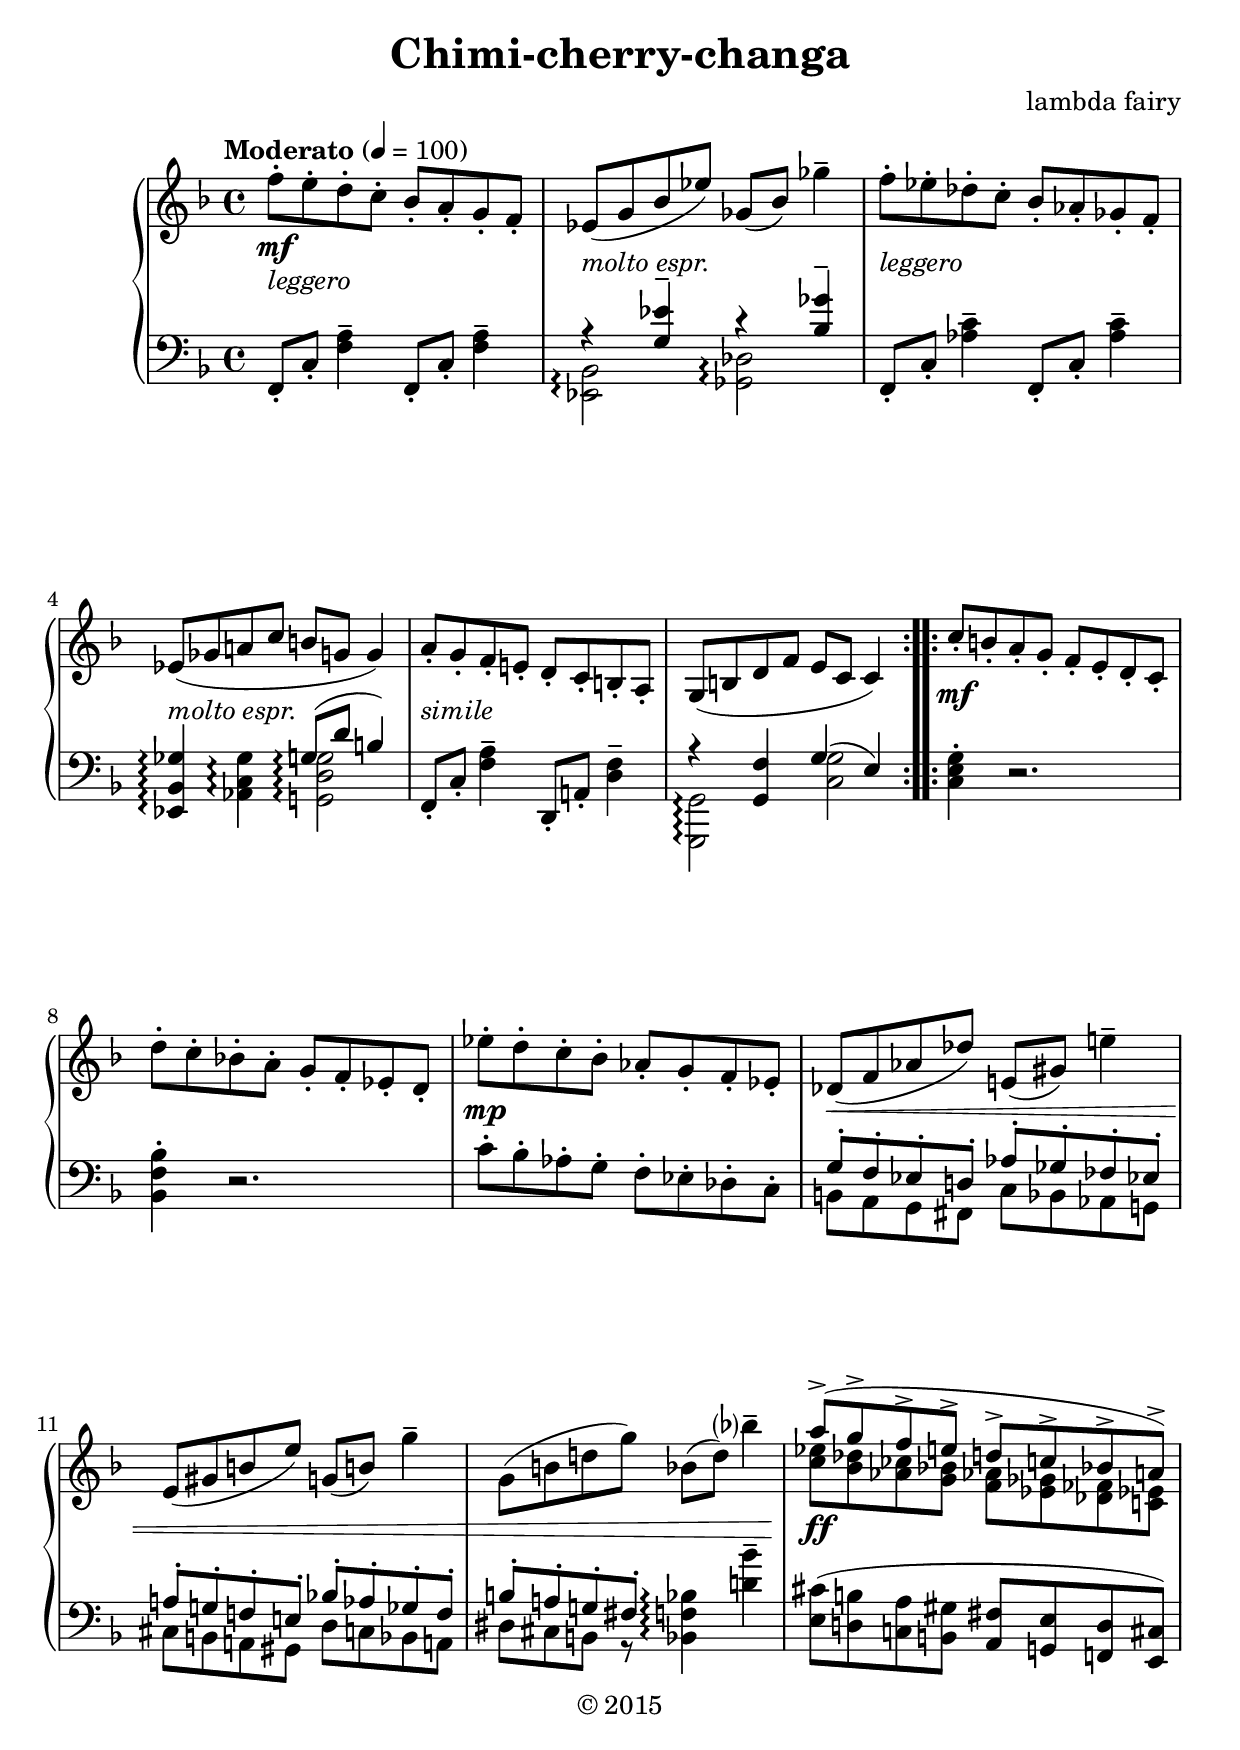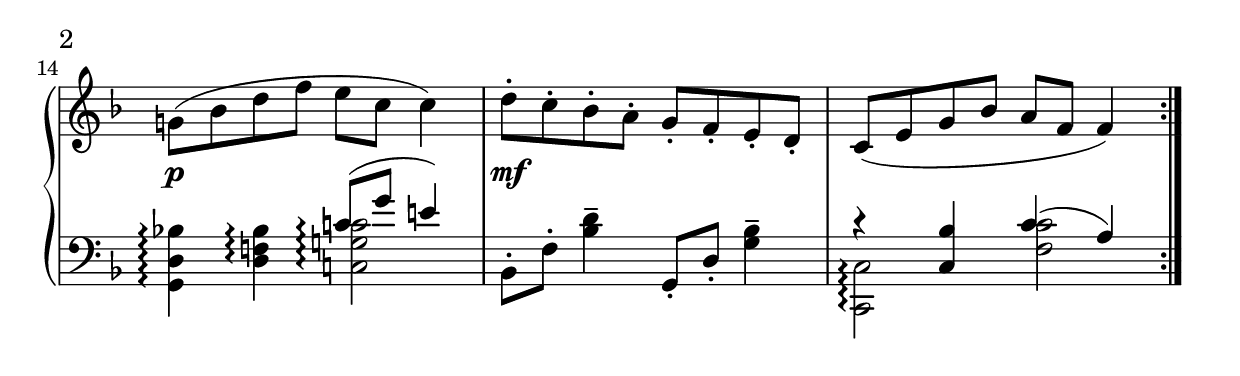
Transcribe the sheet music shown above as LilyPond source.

\version "2.18.2"

\include "articulate.ly"
\include "shared.ily"

#(set-global-staff-size 23)

\header {
    title = "Chimi-cherry-changa"
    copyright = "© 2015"
    }

A = {
    \time 4/4
    \tempo "Moderato" 4 = 100
    \clef treble
    \set Staff.midiInstrument = #"acoustic grand"
    \key f \major

    \repeat volta 2 {
        \relative f' {
            | f'8-. e-. d-. c-. bf-. a-. g-. f-.
            | ef8( g bf ef) gf,( bf) gf'4--
            | f8-. ef-. df-. c-. bf-. af-. gf-. f-.
            | ef8( gf a c b g g4)
            | a8-. g-. f-. e-. d-. c-. b-. a-.
            | g8( b d f e c c4)
            }
        }

    \repeat volta 2 {
        \relative c' {
            | c'8-. b-. a-. g-. f-. e-. d-. c-.
            | d'8-. c-. bf-. a-. g-. f-. ef-. d-.
            | ef'8-. d-. c-. bf-. af-. g-. f-. ef-.
            | df8( f af df) e,( gs) e'4--
            | e,8( gs b e) g,( b) g'4--
            | g,8( b d g) bf,( d) bf'?4--
            << {
                | a8(-> g-> f-> e-> d-> c-> bf-> a)->
                }
            \\ {
                | <c ef> <bf df> <af cf> <g bf>
                <f af> <ef gf> <df ff> <c ef>
                } >>
            | g'8( bf d f e c c4)
            | d8-. c-. bf-. a-. g-. f-. e-. d-.
            | c8( e g bf a f f4)
            }
        }
    }

dynamics = {
    \repeat volta 2 {
        | s1\mf-\markup { \italic "leggero" }
        | s1-\markup { \italic "molto espr." }
        | s1-\markup { \italic "leggero" }
        | s1-\markup { \italic "molto espr." }
        | s1-\markup { \italic "simile" }
        | s1
        }

    \repeat volta 2 {
        | s1\mf
        | s1
        | s1\mp
        | s1\<
        | s1
        | s1
        | s1\ff
        | s1\p
        | s1\mf
        | s1
        }
    }

B = {
    \clef bass
    \key f \major

    \repeat volta 2 {
        \relative f {
            | f,8-. c'-. <f a>4-- f,8-. c'-. <f a>4--
            << {
                | r4 <g ef'>-- r <bf gf'>--
                }
            \\ {
                | <ef,, bf'>2\arpeggio <gf df'>\arpeggio
                } >>
            | f8-. c'-. <af' c>4-- f,8-. c'-. <af' c>4--
            | <ef, bf' gf'>4\arpeggio <af c gf'>\arpeggio
            << { g'8( d' b4) } \\ <g, d' g>2\arpeggio >>
            | f8-. c'-. <f a>4-- d,8-. a'-. <d f>4--
            << {
                | r4 <g, f'> g'4( e)
                }
            \\ {
                | <g,, g'>2\arpeggio <c' g'>
                } >>
            }
        }

    \repeat volta 2 {
        \relative f {
            | <c e g>4-. r2.
            | <bf f' bf>4-. r2.
            | c'8-. bf-. af-. g-. f-. ef-. df-. c-.
            << {
                | g'8-. f-. ef-. d-. af'-. gf-. ff-. ef-.
                | a-. g-. f-. e-. bf'-. af-. gf-. f-.
                | b-. a-. g-. fs-.
                }
            \\ {
                | b,8 a g fs c' bf af g
                | cs b a gs d' c bf a
                | ds cs b r
                } >>
            <bf f' bf>4\arpeggio <d' bf'>--
            | <e, cs'>8( <d b'> <c a'> <b gs'> <a fs'> <g e'> <f d'> <e cs'>)
            | <g d' bf'>4\arpeggio <d' f bf>\arpeggio
            << { c'8( g' e4) } \\ <c, g' c>2\arpeggio >>
            | bf8-. f'-. <bf d>4-- g,8-. d'-. <g bf>4--
            << {
                | r4 <c, bf'> c'4( a)
                }
            \\ {
                | <c,, c'>2\arpeggio <f' c'>
                } >>
            }
        }
    }

\score {
    \new PianoStaff <<
        #(set-accidental-style 'piano)
        \new Staff = "A" \A
        \new Dynamics \dynamics
        \new Staff = "B" \B
        >>
    \layout { }
    }

\score {
    \articulate \new PianoStaff <<
        \new Staff = "A" \A
        \new Dynamics \dynamics
        \new Staff = "B" \B
        >>
    \midi { }
    }
